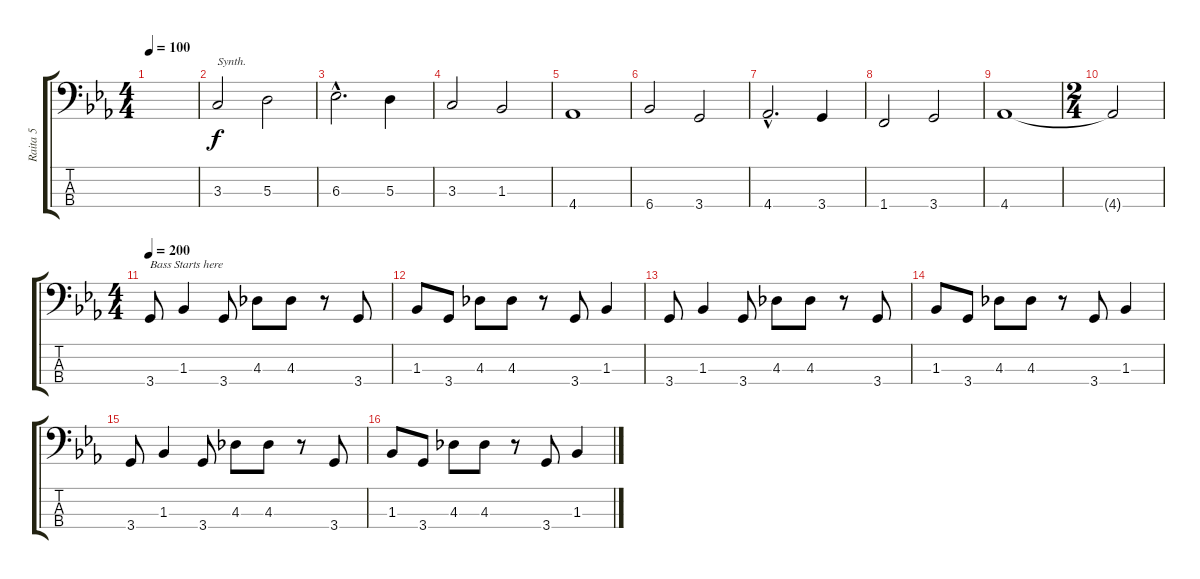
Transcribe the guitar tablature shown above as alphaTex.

\track ("Raita 5" "Raita 5") {instrument electricbassfinger}
\staff {score tabs}
\tuning (G2 D2 A1 E1) {hide}
\ts (4 4)
\tempo 100
\clef f4
\ks eb
|
3.3.2{txt "Synth." volume 8 instrument contrabass} 5.3.2 |
6.3{hac}.2{d} 5.3.4 |
3.3.2 1.3.2 |
4.4.1 |
6.4.2 3.4.2 |
4.4{hac}.2{d} 3.4.4 |
1.4.2 3.4.2 |
4.4.1 |
\ts (2 4)
4.4{t}.2 |
\ts (4 4)
\tempo 200
3.4.8{txt "Bass Starts here" volume 16 instrument electricbassfinger} 1.3.4 3.4.8 4.3.8 4.3.8 r.8 3.4.8 |
1.3.8 3.4.8 4.3.8 4.3.8 r.8 3.4.8 1.3.4 |
3.4.8 1.3.4 3.4.8 4.3.8 4.3.8 r.8 3.4.8 |
1.3.8 3.4.8 4.3.8 4.3.8 r.8 3.4.8 1.3.4 |
3.4.8 1.3.4 3.4.8 4.3.8 4.3.8 r.8 3.4.8 |
1.3.8 3.4.8 4.3.8 4.3.8 r.8 3.4.8 1.3.4
